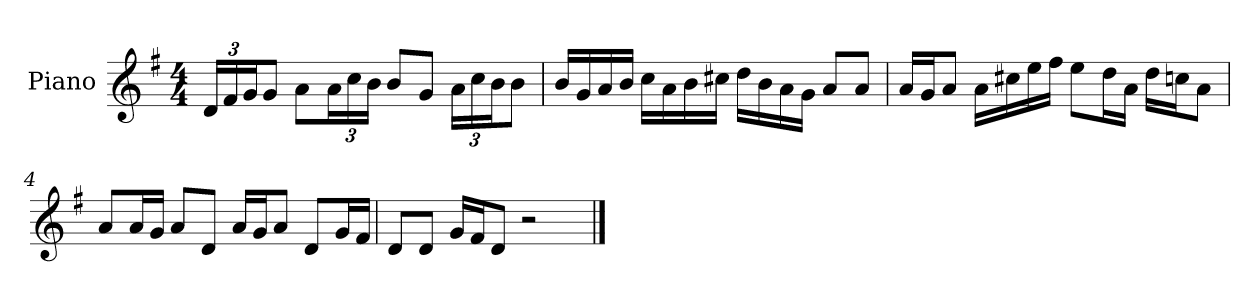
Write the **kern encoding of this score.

**kern
*part1
*staff1
*I"Piano
*I'P-no
*clefG2
*k[f#]
*M4/4
*MM90
*Xbrackettup
=1
24d/LL
24f#/
24g/J
8g/J
8a\L
24a\L
24cc\
24b\JJ
8b/L
8g/J
24a\LL
24cc\
24b\J
8b\J
=2
16b/LL
16g/
16a/
16b/JJ
16cc\LL
16a\
16b\
16cc#X\JJ
16dd\LL
16b\
16a\
16g\JJ
8a/L
8a/J
=3
16a/LL
16g/J
8a/J
16a\LL
16cc#X\
16ee\
16ff#\JJ
8ee\L
16dd\L
16a\JJ
16dd\LL
16ccn\J
8a\J
!!LO:LB:g=z
=4
8a/L
16a/L
16g/JJ
8a/L
8d/J
16a/LL
16g/J
8a/J
8d/L
16g/L
16f#/JJ
=5
8d/L
8d/J
16g/LL
16f#/J
8d/J
2r
==
*-
